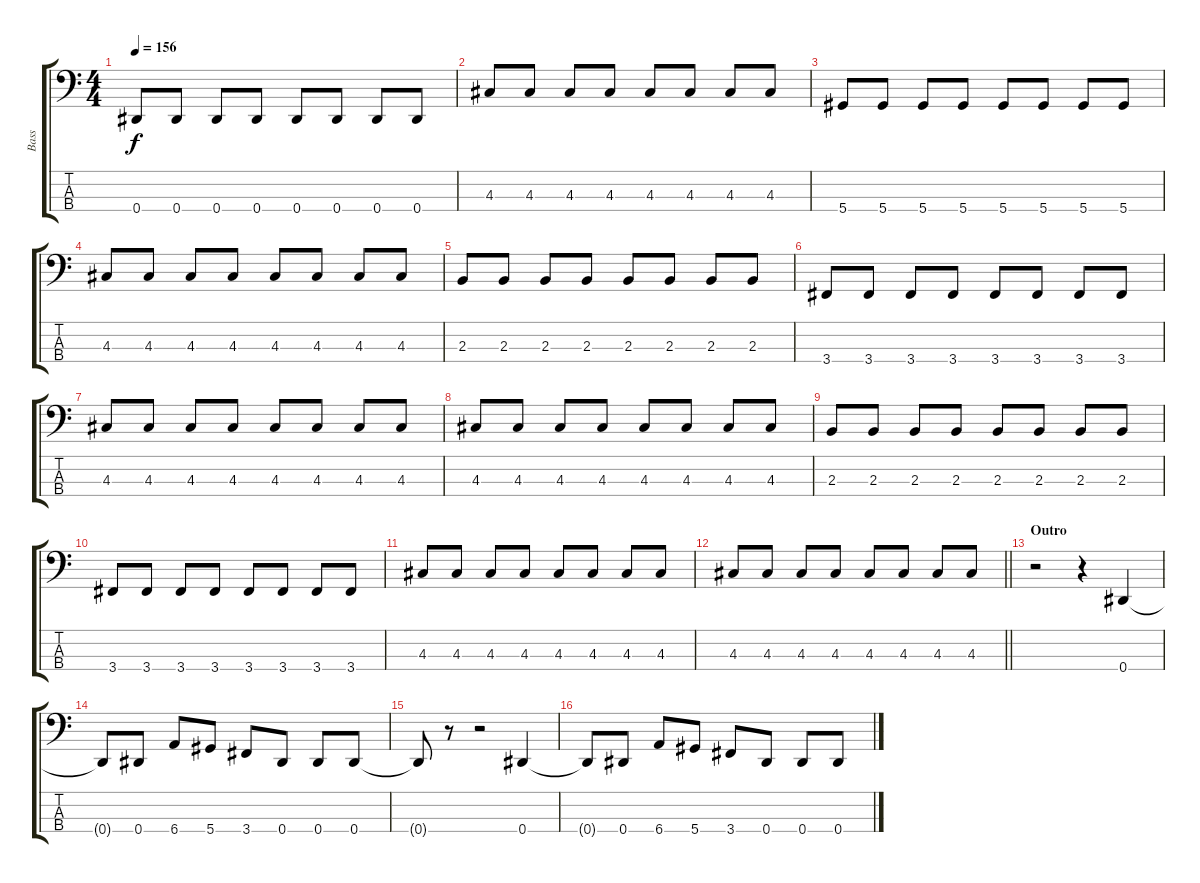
\track ("Bass" "Bass") {instrument electricbassfinger}
\staff {score tabs}
\tuning (G2 D2 A1 Eb1) {hide}
\ts (4 4)
\tempo 156
\clef f4
\ks c
0.4.8{dy f} 0.4.8 0.4.8 0.4.8 0.4.8 0.4.8 0.4.8 0.4.8 |
4.3.8 4.3.8 4.3.8 4.3.8 4.3.8 4.3.8 4.3.8 4.3.8 |
5.4.8 5.4.8 5.4.8 5.4.8 5.4.8 5.4.8 5.4.8 5.4.8 |
4.3.8 4.3.8 4.3.8 4.3.8 4.3.8 4.3.8 4.3.8 4.3.8 |
2.3.8 2.3.8 2.3.8 2.3.8 2.3.8 2.3.8 2.3.8 2.3.8 |
3.4.8 3.4.8 3.4.8 3.4.8 3.4.8 3.4.8 3.4.8 3.4.8 |
4.3.8 4.3.8 4.3.8 4.3.8 4.3.8 4.3.8 4.3.8 4.3.8 |
4.3.8 4.3.8 4.3.8 4.3.8 4.3.8 4.3.8 4.3.8 4.3.8 |
2.3.8 2.3.8 2.3.8 2.3.8 2.3.8 2.3.8 2.3.8 2.3.8 |
3.4.8 3.4.8 3.4.8 3.4.8 3.4.8 3.4.8 3.4.8 3.4.8 |
4.3.8 4.3.8 4.3.8 4.3.8 4.3.8 4.3.8 4.3.8 4.3.8 |
\barLineRight lightlight
4.3.8 4.3.8 4.3.8 4.3.8 4.3.8 4.3.8 4.3.8 4.3.8 |
\section ("" "Outro")
r.2 r.4 0.4.4 |
0.4{t}.8 0.4.8 6.4.8 5.4.8 3.4.8 0.4.8 0.4.8 0.4.8 |
0.4{t}.8 r.8 r.2 0.4.4 |
0.4{t}.8 0.4.8 6.4.8 5.4.8 3.4.8 0.4.8 0.4.8 0.4.8
